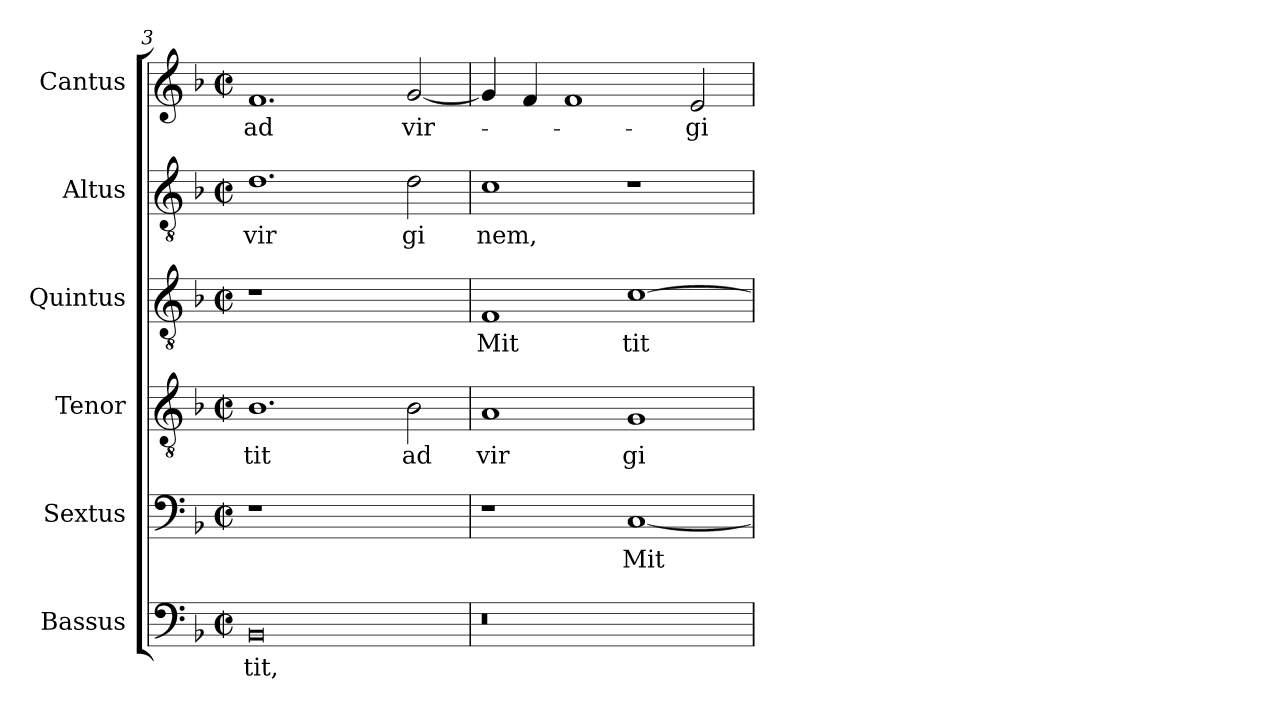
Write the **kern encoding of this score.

**kern	**text	**kern	**text	**kern	**text	**kern	**text	**kern	**text	**kern	**text
*part6	*part6	*part5	*part5	*part4	*part4	*part3	*part3	*part2	*part2	*part1	*part1
*staff6	*staff6	*staff5	*staff5	*staff4	*staff4	*staff3	*staff3	*staff2	*staff2	*staff1	*staff1
*I"Bassus	*	*I"Sextus	*	*I"Tenor	*	*I"Quintus	*	*I"Altus	*	*I"Cantus	*
*clefF4	*	*clefF4	*	*clefGv2	*	*clefGv2	*	*clefGv2	*	*clefG2	*
*k[b-]	*	*k[b-]	*	*k[b-]	*	*k[b-]	*	*k[b-]	*	*k[b-]	*
*F:	*	*F:	*	*F:	*	*F:	*	*F:	*	*F:	*
*M2/2	*	*M2/2	*	*M2/2	*	*M2/2	*	*M2/2	*	*M2/2	*
*met(c|)	*	*met(c|)	*	*met(c|)	*	*met(c|)	*	*met(c|)	*	*met(c|)	*
=3	=3	=3	=3	=3	=3	=3	=3	=3	=3	=3	=3
!	!LO:LY:b:cj	!	!	!	!LO:LY:b:cj	!	!	!	!LO:LY:b:cj	!	!LO:LY:b:cj
0BB-	tit,	1r	.	1.B-	tit	1r	.	1.d	vir	1.f	ad
.	.	1ryy	.	.	.	1ryy	.	.	.	.	.
!	!	!	!	!	!LO:LY:b:cj	!	!	!	!LO:LY:b:cj	!	!LO:LY:b
.	.	.	.	2B-\	ad	.	.	2d\	gi	[<2g/	vir-
=4	=4	=4	=4	=4	=4	=4	=4	=4	=4	=4	=4
!	!	!	!	!	!LO:LY:b:cj	!	!LO:LY:b:cj	!	!LO:LY:b:cj	!	!
0r	.	1r	.	1A	vir	1F	Mit	1c	nem,	4g/]	.
.	.	.	.	.	.	.	.	.	.	4f/	.
.	.	.	.	.	.	.	.	.	.	1f	.
!	!	!	!LO:LY:b	!	!LO:LY:b:cj	!	!LO:LY:b:cj	!	!	!	!
.	.	[<1C	Mit	1G	gi	[>1c	tit	1r	.	.	.
!	!	!	!	!	!	!	!	!	!	!	!LO:LY:b:cj
.	.	.	.	.	.	.	.	.	.	2e/	-gi-
=	=	=	=	=	=	=	=	=	=	=	=
*-	*-	*-	*-	*-	*-	*-	*-	*-	*-	*-	*-
